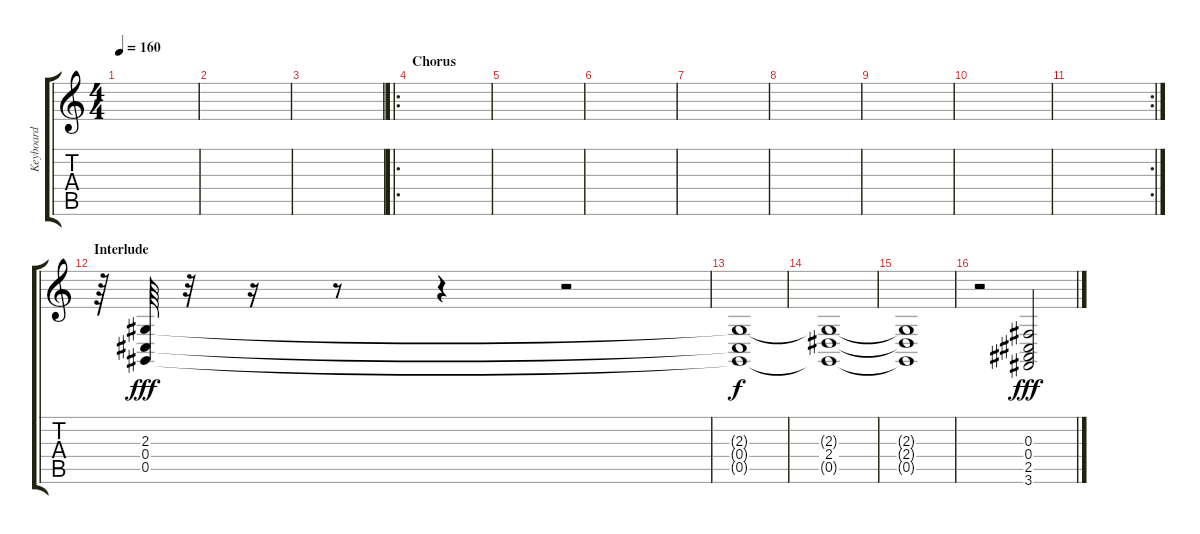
\track ("Keyboard" "Keyboard") {instrument pad5bowed}
\staff {score tabs}
\tuning (Eb4 Bb3 Gb3 Db3 Ab2 Eb2) {hide}
\ts (4 4)
\tempo 160
\clef g2
\ks c
|
|
|
\ro
\section ("" "Chorus")
|
|
|
|
|
|
|
\rc 2
|
\section ("" "Interlude")
r.64{volume 0} (2.3 0.4 0.5).64{dy fff volume 16 instrument synthstrings1} r.32 r.16 r.8 r.4 r.2 |
(2.3{t} 0.4{t} 0.5{t}).1{dy f} |
(2.3{t} 2.4 0.5{t}).1{volume 3} |
(2.3{t} 2.4{t} 0.5{t}).1 |
r.2{volume 0 instrument synthstrings1} (0.3 0.4 2.5 3.6).2{dy fff volume 16}
